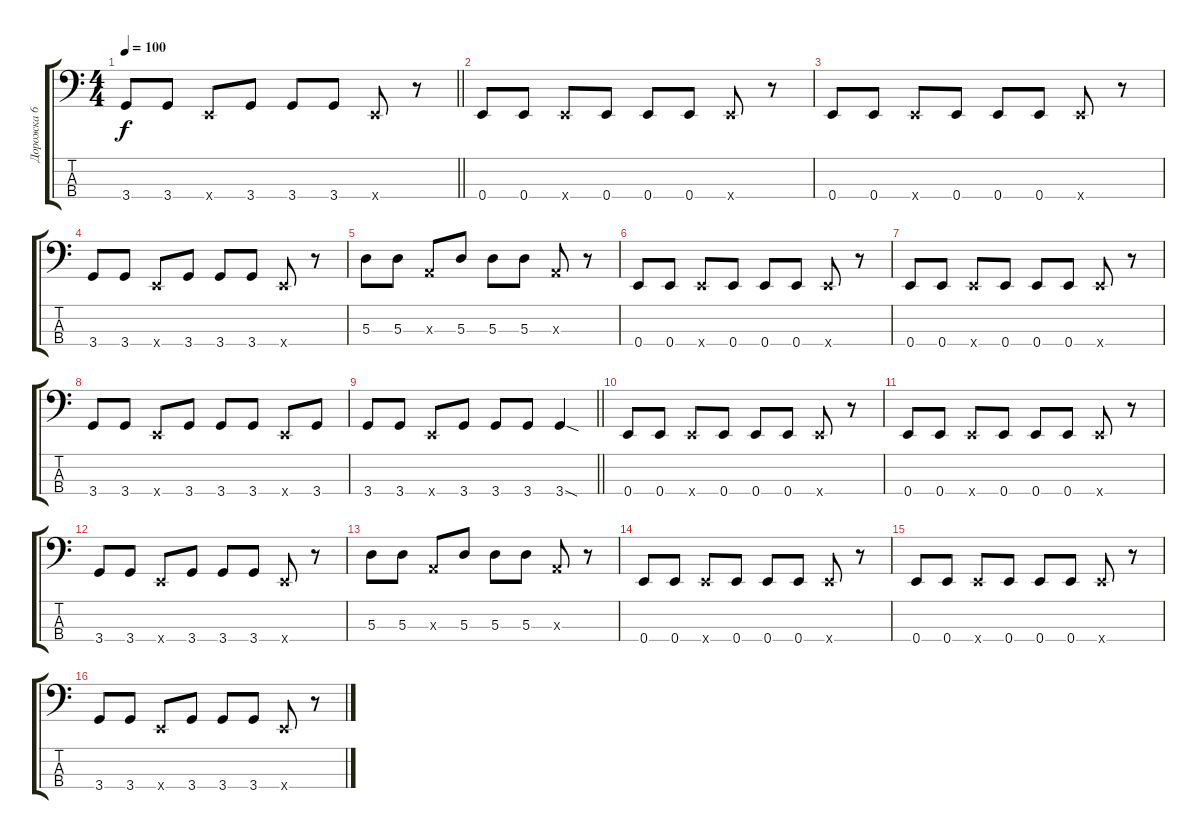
\track ("Дорожка 6" "Дорожка 6") {instrument electricbassfinger}
\staff {score tabs}
\tuning (G2 D2 A1 E1) {hide}
\ts (4 4)
\tempo 100
\clef f4
\barLineRight lightlight
\ks c
3.4.8{dy f} 3.4.8 0.4{x}.8 3.4.8 3.4.8 3.4.8 0.4{x}.8 r.8 |
0.4.8 0.4.8 0.4{x}.8 0.4.8 0.4.8 0.4.8 0.4{x}.8 r.8 |
0.4.8 0.4.8 0.4{x}.8 0.4.8 0.4.8 0.4.8 0.4{x}.8 r.8 |
3.4.8 3.4.8 0.4{x}.8 3.4.8 3.4.8 3.4.8 0.4{x}.8 r.8 |
5.3.8 5.3.8 0.3{x}.8 5.3.8 5.3.8 5.3.8 0.3{x}.8 r.8 |
0.4.8 0.4.8 0.4{x}.8 0.4.8 0.4.8 0.4.8 0.4{x}.8 r.8 |
0.4.8 0.4.8 0.4{x}.8 0.4.8 0.4.8 0.4.8 0.4{x}.8 r.8 |
3.4.8 3.4.8 0.4{x}.8 3.4.8 3.4.8 3.4.8 0.4{x}.8 3.4.8 |
\barLineRight lightlight
3.4.8 3.4.8 0.4{x}.8 3.4.8 3.4.8 3.4.8 3.4{sod}.4 |
\section ("" "")
0.4.8 0.4.8 0.4{x}.8 0.4.8 0.4.8 0.4.8 0.4{x}.8 r.8 |
0.4.8 0.4.8 0.4{x}.8 0.4.8 0.4.8 0.4.8 0.4{x}.8 r.8 |
3.4.8 3.4.8 0.4{x}.8 3.4.8 3.4.8 3.4.8 0.4{x}.8 r.8 |
5.3.8 5.3.8 0.3{x}.8 5.3.8 5.3.8 5.3.8 0.3{x}.8 r.8 |
0.4.8 0.4.8 0.4{x}.8 0.4.8 0.4.8 0.4.8 0.4{x}.8 r.8 |
0.4.8 0.4.8 0.4{x}.8 0.4.8 0.4.8 0.4.8 0.4{x}.8 r.8 |
3.4.8 3.4.8 0.4{x}.8 3.4.8 3.4.8 3.4.8 0.4{x}.8 r.8
